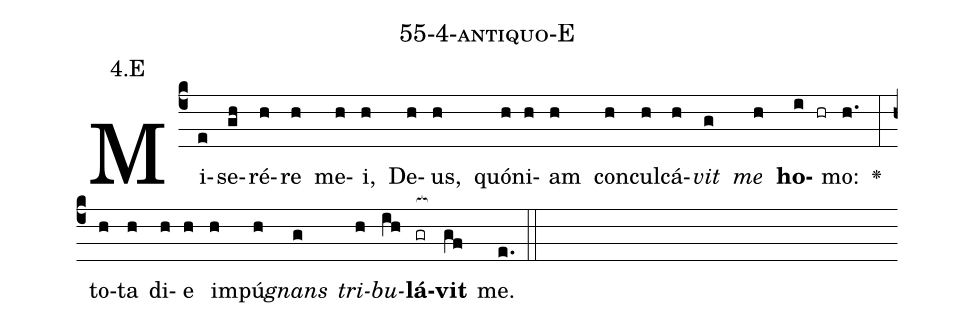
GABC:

name: 55-4-antiquo-E;
annotation: 4.E;
%%
(c4)Mi(e)se(gh)ré(h)re(h) me(h)i,(h) De(h)us,(h) quón(h)i(h)am(h) con(h)cul(h)cá(h)<i>vit</i>(g) <i>me</i>(h) <b>ho</b>(i hr)mo:(h.) <v>\greheightstar</v>(:) to(h)ta(h) di(h)e(h) im(h)pú(h)<i>gnans</i>(g) <i>tri</i>(h)<i>bu</i>(ih)<b>lá</b>(gr[ocb:1{])<b>vit</b>(gf[ocb:0}]) me.(e.) (::)


%E(h) u(g) o(h) u(ih) a(gf) e.(e.) (::)
